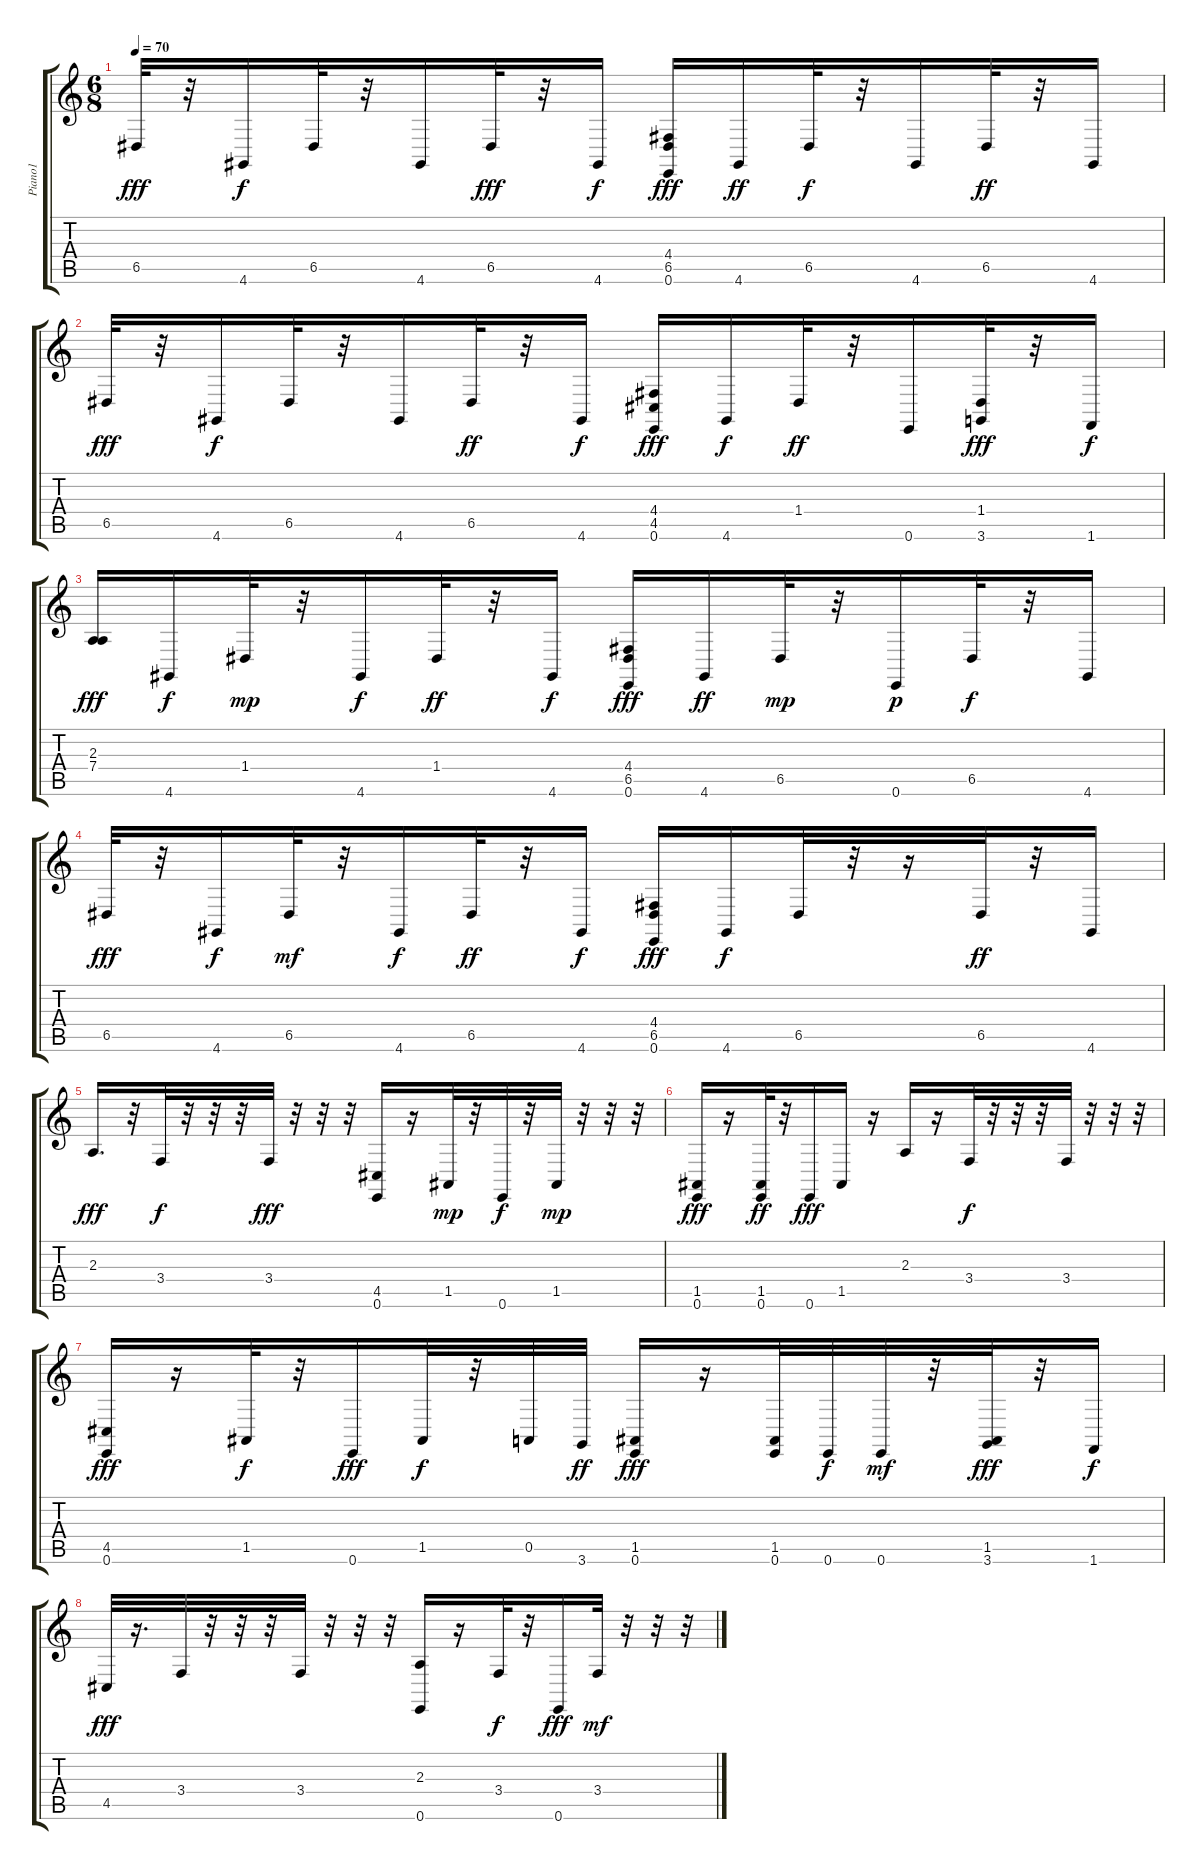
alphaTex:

\track ("Piano1" "Piano1") {instrument acousticgrandpiano}
\staff {score tabs}
\tuning (E4 B3 G3 D3 A2 E2) {hide}
\ts (6 8)
\tempo 70
\clef g2
\ks c
6.5.32{dy fff} r.32 4.6.16{dy f} 6.5.32 r.32 4.6.16 6.5.32{dy fff} r.32 4.6.16{dy f} (4.4 6.5 0.6).16{dy fff} 4.6.16{dy ff} 6.5.32{dy f} r.32 4.6.16 6.5.32{dy ff} r.32 4.6.16 |
6.5.32{dy fff} r.32 4.6.16{dy f} 6.5.32 r.32 4.6.16 6.5.32{dy ff} r.32 4.6.16{dy f} (4.4 4.5 0.6).16{dy fff} 4.6.16{dy f} 1.4.32{dy ff} r.32 0.6.16 (1.4 3.6).32{dy fff} r.32 1.6.16{dy f} |
(2.3 7.4).16{dy fff} 4.6.16{dy f} 1.4.32{dy mp} r.32 4.6.16{dy f} 1.4.32{dy ff} r.32 4.6.16{dy f} (4.4 6.5 0.6).16{dy fff} 4.6.16{dy ff} 6.5.32{dy mp} r.32 0.6.16{dy p} 6.5.32{dy f} r.32 4.6.16 |
6.5.32{dy fff} r.32 4.6.16{dy f} 6.5.32{dy mf} r.32 4.6.16{dy f} 6.5.32{dy ff} r.32 4.6.16{dy f} (4.4 6.5 0.6).16{dy fff} 4.6.16{dy f} 6.5.32 r.32 r.16 6.5.32{dy ff} r.32 4.6.16 |
2.3.16{d dy fff} r.32 3.4.32{dy f} r.32 r.32 r.32 3.4.32{dy fff} r.32 r.32 r.32 (4.5 0.6).16 r.16 1.5.32{dy mp} r.32 0.6.32{dy f} r.32 1.5.32{dy mp} r.32 r.32 r.32 |
(1.5 0.6).16{dy fff} r.16 (1.5 0.6).32{dy ff} r.32 0.6.16{dy fff} 1.5.16 r.16 2.3.16 r.16 3.4.32{dy f} r.32 r.32 r.32 3.4.32 r.32 r.32 r.32 |
(4.5 0.6).16{dy fff} r.16 1.5.32{dy f} r.32 0.6.16{dy fff} 1.5.32{dy f} r.32 0.5.32 3.6.32{dy ff} (1.5 0.6).16{dy fff} r.16 (1.5 0.6).32 0.6.32{dy f} 0.6.32{dy mf} r.32 (1.5 3.6).32{dy fff} r.32 1.6.16{dy f} |
4.5.32{dy fff} r.16{d} 3.4.32 r.32 r.32 r.32 3.4.32 r.32 r.32 r.32 (2.3 0.6).16 r.16 3.4.32{dy f} r.32 0.6.16{dy fff} 3.4.32{dy mf} r.32 r.32 r.32
